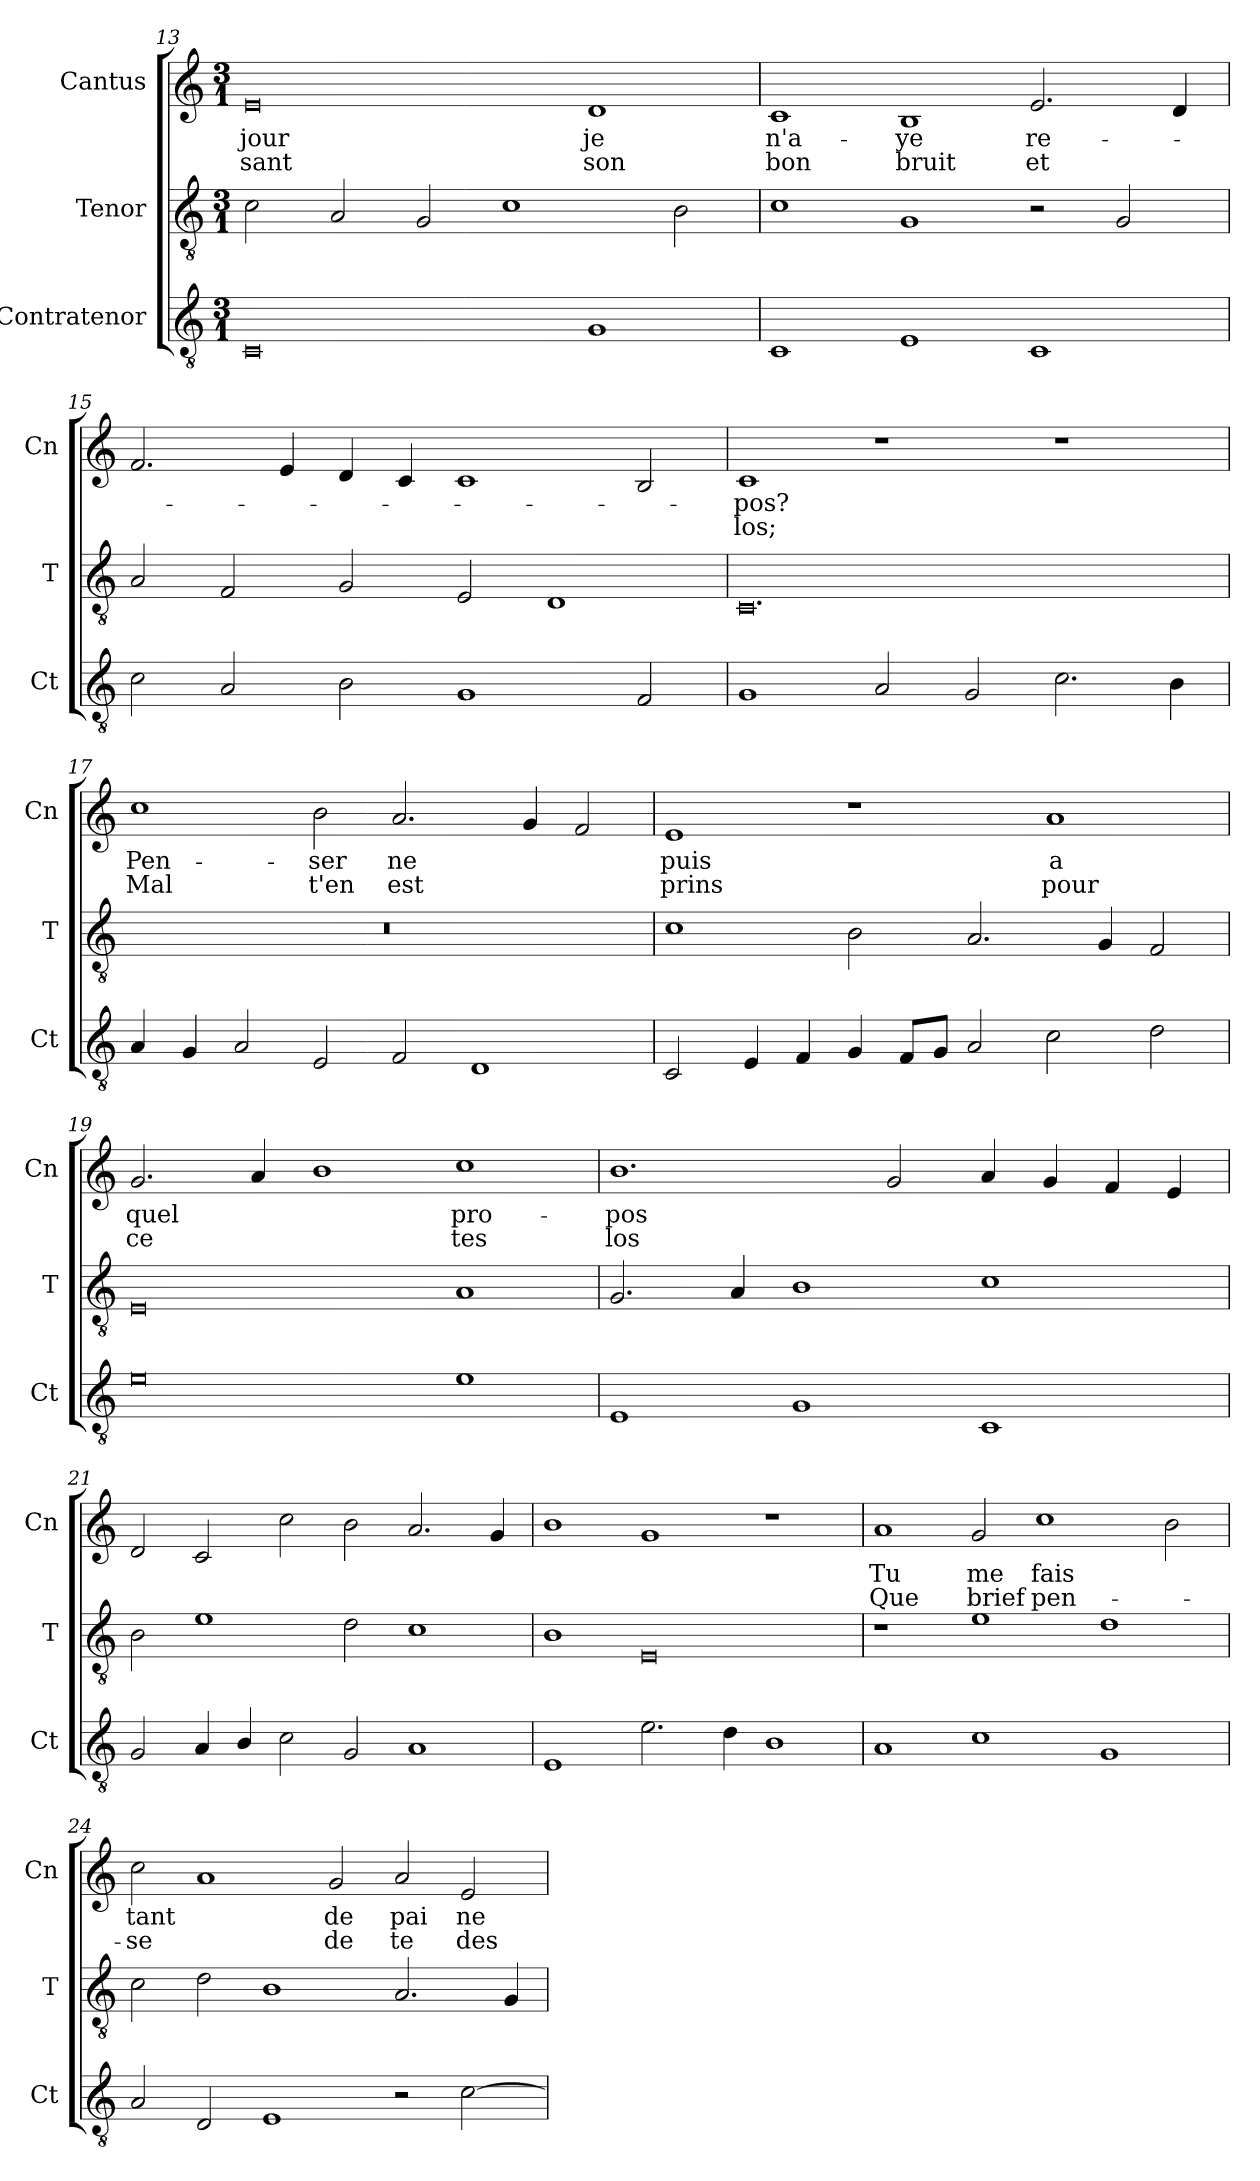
**kern	**kern	**kern	**text	**text
*part3	*part2	*part1	*part1	*part1
*staff3	*staff2	*staff1	*staff1	*staff1
*I"Contratenor	*I"Tenor	*I"Cantus	*	*
*I'Ct	*I'T	*I'Cn	*	*
*clefGv2	*clefGv2	*clefG2	*	*
*k[]	*k[]	*k[]	*	*
*M3/1	*M3/1	*M3/1	*	*
=13	=13	=13	=13	=13
0C	2c\	0e	jour	-sant
.	2A/	.	.	.
.	2G/	.	.	.
.	1c	.	.	.
1G	.	1d	je	son
.	2B\	.	.	.
=14	=14	=14	=14	=14
1C	1c	1c	n'a-	bon
1E	1G	1B	-ye	bruit
1C	2r	2.e/	re-	et
.	2G/	.	.	.
.	.	4d/	.	.
=15	=15	=15	=15	=15
2c\	2A/	2.f/	.	.
2A/	2F/	.	.	.
.	.	4e/	.	.
2B\	2G/	4d/	.	.
.	.	4c/	.	.
1G	2E/	1c	.	.
.	1D	.	.	.
2F/	.	2B/	.	.
=16	=16	=16	=16	=16
1G	0.C	1c	-pos?	los;
2A/	.	1r	.	.
2G/	.	.	.	.
2.c\	.	1r	.	.
4B\	.	.	.	.
=17	=17	=17	=17	=17
4A/	0.r	1cc	Pen-	Mal
4G/	.	.	.	.
2A/	.	.	.	.
2E/	.	2b\	-ser	t'en
2F/	.	2.a/	ne	est
1D	.	.	.	.
.	.	4g/	.	.
.	.	2f/	.	.
=18	=18	=18	=18	=18
2C/	1c	1e	puis	prins
4E/	.	.	.	.
4F/	.	.	.	.
4G/	2B\	1r	.	.
8F/L	.	.	.	.
8G/J	.	.	.	.
2A/	2.A/	.	.	.
2c\	.	1a	a	pour
.	4G/	.	.	.
2d\	2F/	.	.	.
=19	=19	=19	=19	=19
0e	0E	2.g/	quel	ce
.	.	4a/	.	.
.	.	1b	.	.
1e	1A	1cc	pro-	tes
=20	=20	=20	=20	=20
1E	2.G/	1.b	-pos	los
.	4A/	.	.	.
1G	1B	.	.	.
.	.	2g/	.	.
1C	1c	4a/	.	.
.	.	4g/	.	.
.	.	4f/	.	.
.	.	4e/	.	.
=21	=21	=21	=21	=21
2G/	2B\	2d/	.	.
4A/	1e	2c/	.	.
4B/	.	.	.	.
2c\	.	2cc\	.	.
2G/	2d\	2b\	.	.
1A	1c	2.a/	.	.
.	.	4g/	.	.
=22	=22	=22	=22	=22
1E	1B	1b	.	.
2.e\	0E	1g	.	.
4d\	.	.	.	.
1B	.	1r	.	.
=23	=23	=23	=23	=23
1A	1r	1a	Tu	Que
1c	1e	2g/	me	brief
.	.	1cc	fais	pen-
1G	1d	.	.	.
.	.	2b\	.	.
=24	=24	=24	=24	=24
2A/	2c\	2cc\	tant	-se
2D/	2d\	1a	.	.
1E	1B	.	.	.
.	.	2g/	de	de
2r	2.A/	2a/	pai	te
[2c\	.	2e/	ne-	des-
.	4G/	.	.	.
=	=	=	=	=
*-	*-	*-	*-	*-
